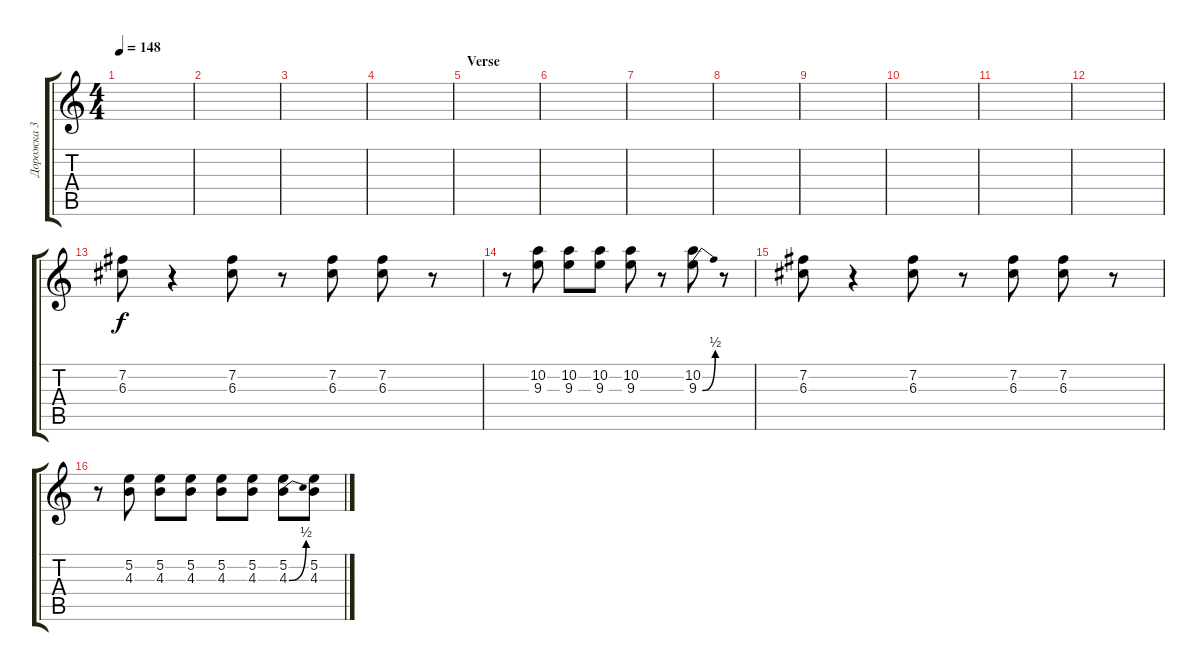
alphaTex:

\track ("Дорожка 3" "Дорожка 3") {instrument overdrivenguitar}
\staff {score tabs}
\tuning (E4 B3 G3 D3 A2 E2) {hide}
\ts (4 4)
\tempo 148
\clef g2
\ks c
|
|
|
|
\section ("" "Verse")
|
|
|
|
|
|
|
|
(7.2 6.3).8 r.4 (7.2 6.3).8 r.8 (7.2 6.3).8 (7.2 6.3).8 r.8 |
r.8 (10.2 9.3).8 (10.2 9.3).8 (10.2 9.3).8 (10.2 9.3).8 r.8 (10.2 9.3{be (bend 0 0 60 2)}).8 r.8 |
(7.2 6.3).8 r.4 (7.2 6.3).8 r.8 (7.2 6.3).8 (7.2 6.3).8 r.8 |
r.8 (5.2 4.3).8 (5.2 4.3).8 (5.2 4.3).8 (5.2 4.3).8 (5.2 4.3).8 (5.2 4.3{be (bend 0 0 60 2)}).8 (5.2 4.3).8
